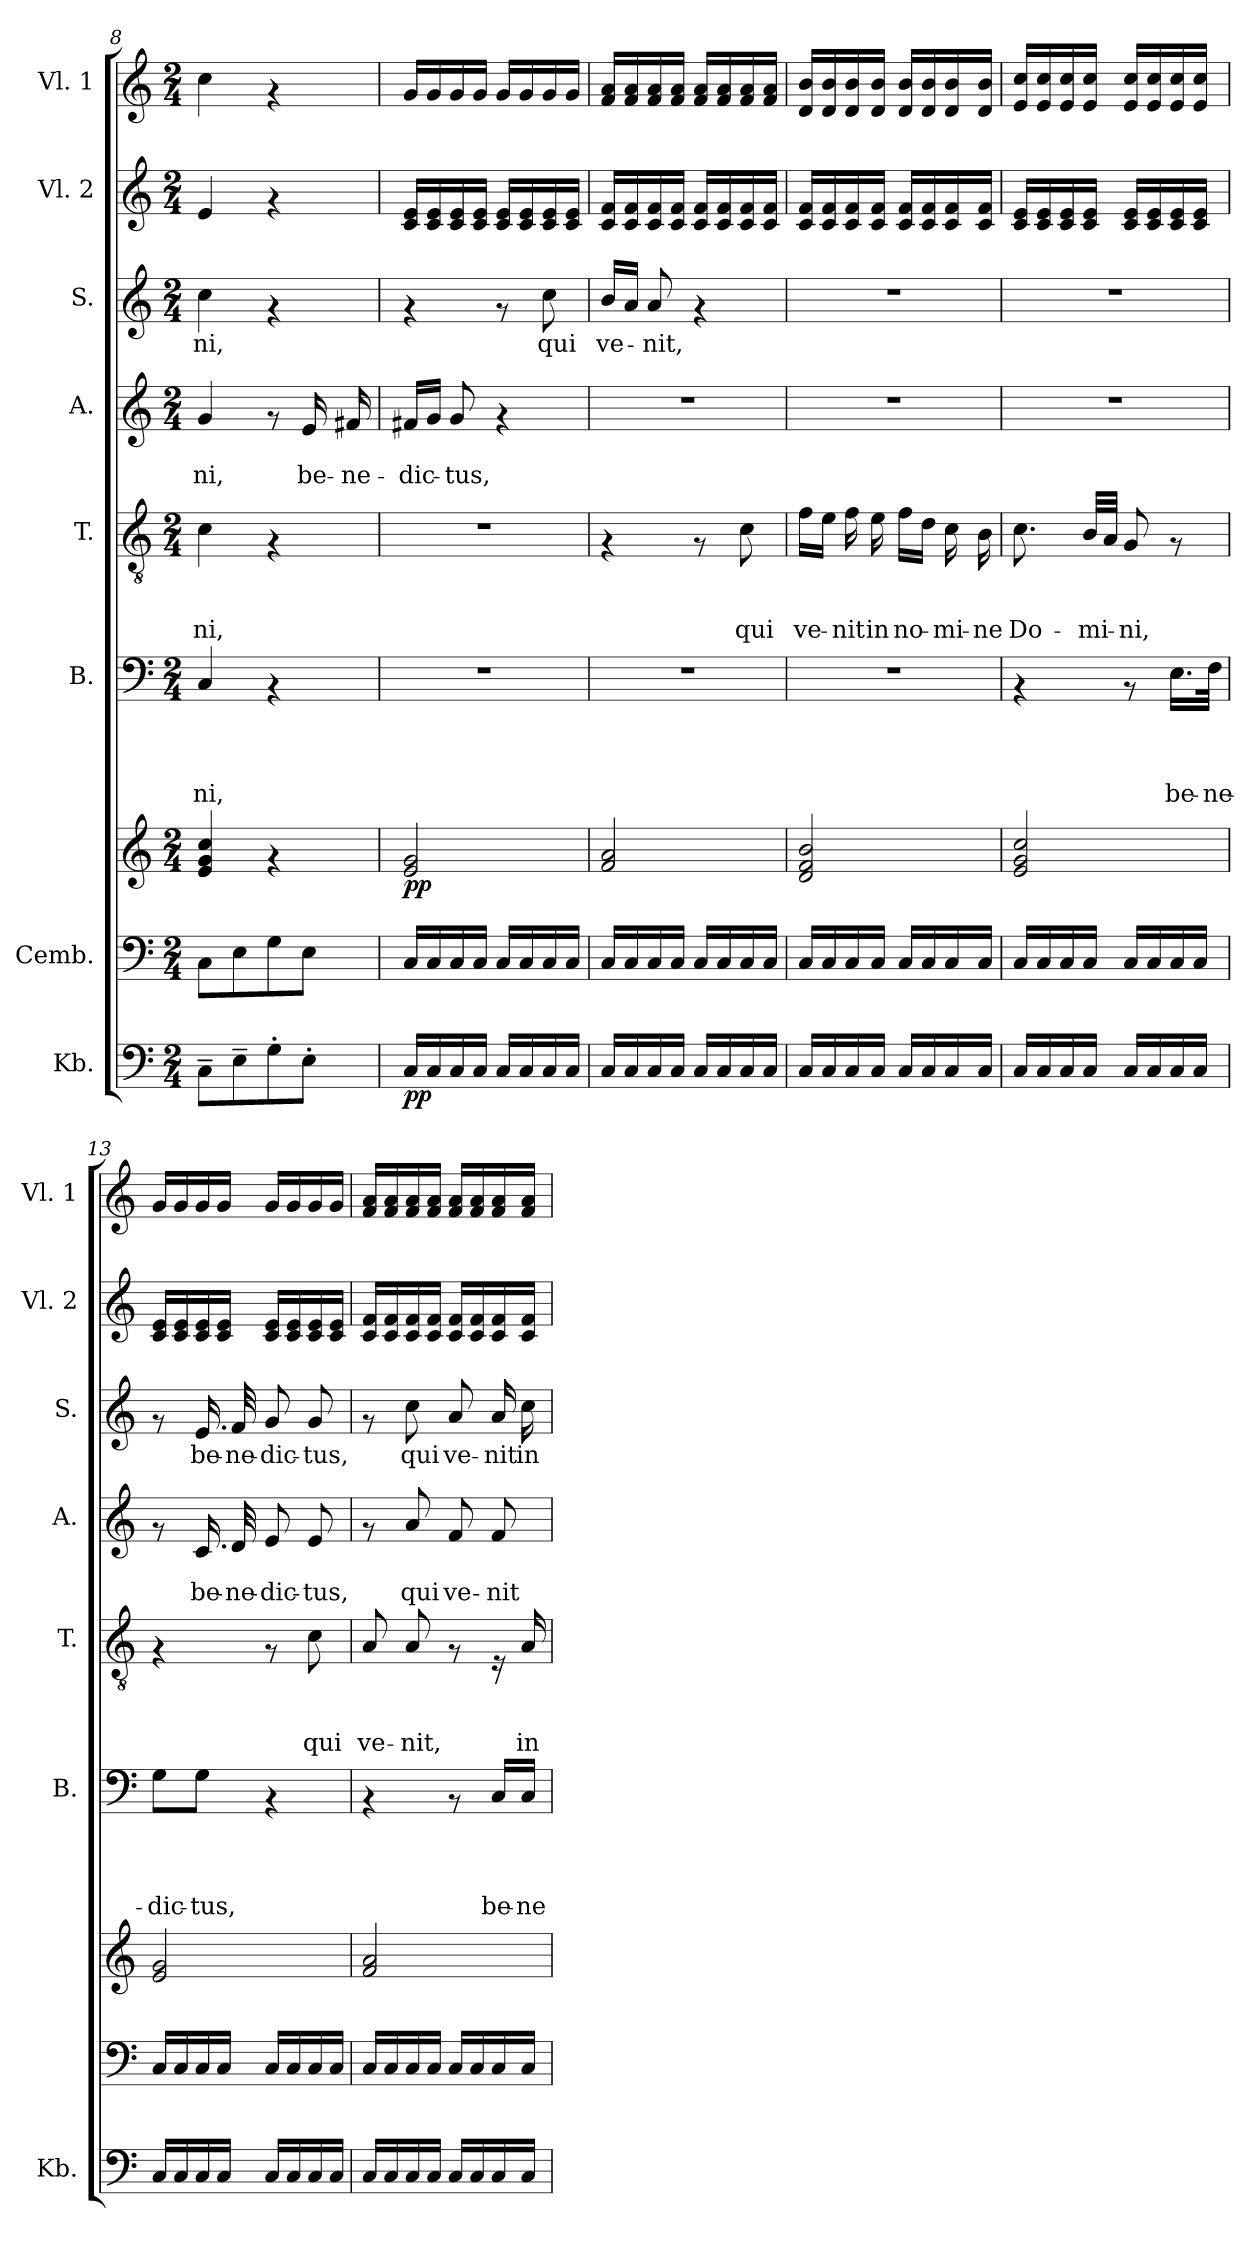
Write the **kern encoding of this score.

**kern	**dynam	**kern	**kern	**dynam	**kern	**text	**text	**text	**text	**kern	**text	**text	**text	**kern	**text	**text	**kern	**text	**kern	**kern
*part8	*part8	*part7	*part7	*part7	*part6	*part6	*part6	*part6	*part6	*part5	*part5	*part5	*part5	*part4	*part4	*part4	*part3	*part3	*part2	*part1
*staff9	*staff9	*staff8	*staff7	*staff7/8	*staff6	*staff6	*staff6	*staff6	*staff6	*staff5	*staff5	*staff5	*staff5	*staff4	*staff4	*staff4	*staff3	*staff3	*staff2	*staff1
*I"Kb.	*	*I"Cemb.	*	*	*I"B.	*	*	*	*	*I"T.	*	*	*	*I"A.	*	*	*I"S.	*	*I"Vl. 2	*I"Vl. 1
*I'Kb.	*	*	*	*	*I'B.	*	*	*	*	*I'T.	*	*	*	*I'A.	*	*	*I'S.	*	*I'Vl. 2	*I'Vl. 1
*clefF4	*	*clefF4	*clefG2	*	*clefF4	*	*	*	*	*clefGv2	*	*	*	*clefG2	*	*	*clefG2	*	*clefG2	*clefG2
*k[]	*	*k[]	*k[]	*	*k[]	*	*	*	*	*k[]	*	*	*	*k[]	*	*	*k[]	*	*k[]	*k[]
*C:	*	*C:	*C:	*	*C:	*	*	*	*	*C:	*	*	*	*C:	*	*	*C:	*	*C:	*C:
*M2/4	*	*M2/4	*M2/4	*	*M2/4	*	*	*	*	*M2/4	*	*	*	*M2/4	*	*	*M2/4	*	*M2/4	*M2/4
=8	=8	=8	=8	=8	=8	=8	=8	=8	=8	=8	=8	=8	=8	=8	=8	=8	=8	=8	=8	=8
!	!	!	!	!	!	!	!	!	!LO:LY:b	!	!	!	!LO:LY:b	!	!	!LO:LY:b	!	!LO:LY:b	!	!
8C~>\L	.	8C\L	4e/ 4g/ 4cc/	.	4C/	.	.	.	-ni,	4c\	.	.	-ni,	4g/	.	-ni,	4cc\	-ni,	4e/	4cc\
8E~>\	.	8E\	.	.	.	.	.	.	.	.	.	.	.	.	.	.	.	.	.	.
8G'>\	.	8G\	4rf	.	4rAA	.	.	.	.	4rF	.	.	.	8rf	.	.	4rf	.	4rf	4rf
!	!	!	!	!	!	!	!	!	!	!	!	!	!	!	!	!LO:LY:b	!	!	!	!
8E'>\J	.	8E\J	.	.	.	.	.	.	.	.	.	.	.	16e/	.	be-	.	.	.	.
!	!	!	!	!	!	!	!	!	!	!	!	!	!	!	!	!LO:LY:b	!	!	!	!
.	.	.	.	.	.	.	.	.	.	.	.	.	.	16f#X/	.	-ne-	.	.	.	.
=9	=9	=9	=9	=9	=9	=9	=9	=9	=9	=9	=9	=9	=9	=9	=9	=9	=9	=9	=9	=9
!	!LO:DY:b	!	!	!LO:DY:b	!	!	!	!	!	!	!	!	!	!	!	!LO:LY:b	!	!	!	!
16C/LL	pp	16C/LL	2e/ 2g/	pp	2r	.	.	.	.	2r	.	.	.	16f#X/LL	.	-dic-	4rf	.	16c/ 16e/LL	16g/LL
16C/	.	16C/	.	.	.	.	.	.	.	.	.	.	.	16g/JJ	.	.	.	.	16c/ 16e/	16g/
!	!	!	!	!	!	!	!	!	!	!	!	!	!	!	!	!LO:LY:b	!	!	!	!
16C/	.	16C/	.	.	.	.	.	.	.	.	.	.	.	8g/	.	-tus,	.	.	16c/ 16e/	16g/
16C/JJ	.	16C/JJ	.	.	.	.	.	.	.	.	.	.	.	.	.	.	.	.	16c/ 16e/JJ	16g/JJ
16C/LL	.	16C/LL	.	.	.	.	.	.	.	.	.	.	.	4rf	.	.	8rf	.	16c/ 16e/LL	16g/LL
16C/	.	16C/	.	.	.	.	.	.	.	.	.	.	.	.	.	.	.	.	16c/ 16e/	16g/
!	!	!	!	!	!	!	!	!	!	!	!	!	!	!	!	!	!	!LO:LY:b	!	!
16C/	.	16C/	.	.	.	.	.	.	.	.	.	.	.	.	.	.	8cc\	qui	16c/ 16e/	16g/
16C/JJ	.	16C/JJ	.	.	.	.	.	.	.	.	.	.	.	.	.	.	.	.	16c/ 16e/JJ	16g/JJ
=10	=10	=10	=10	=10	=10	=10	=10	=10	=10	=10	=10	=10	=10	=10	=10	=10	=10	=10	=10	=10
!	!	!	!	!	!	!	!	!	!	!	!	!	!	!	!	!	!	!LO:LY:b	!	!
16C/LL	.	16C/LL	2f/ 2a/	.	2r	.	.	.	.	4rF	.	.	.	2r	.	.	16b/LL	ve-	16c/ 16f/LL	16f/ 16a/LL
16C/	.	16C/	.	.	.	.	.	.	.	.	.	.	.	.	.	.	16a/JJ	.	16c/ 16f/	16f/ 16a/
!	!	!	!	!	!	!	!	!	!	!	!	!	!	!	!	!	!	!LO:LY:b	!	!
16C/	.	16C/	.	.	.	.	.	.	.	.	.	.	.	.	.	.	8a/	-nit,	16c/ 16f/	16f/ 16a/
16C/JJ	.	16C/JJ	.	.	.	.	.	.	.	.	.	.	.	.	.	.	.	.	16c/ 16f/JJ	16f/ 16a/JJ
16C/LL	.	16C/LL	.	.	.	.	.	.	.	8rF	.	.	.	.	.	.	4rf	.	16c/ 16f/LL	16f/ 16a/LL
16C/	.	16C/	.	.	.	.	.	.	.	.	.	.	.	.	.	.	.	.	16c/ 16f/	16f/ 16a/
!	!	!	!	!	!	!	!	!	!	!	!	!	!LO:LY:b	!	!	!	!	!	!	!
16C/	.	16C/	.	.	.	.	.	.	.	8c\	.	.	qui	.	.	.	.	.	16c/ 16f/	16f/ 16a/
16C/JJ	.	16C/JJ	.	.	.	.	.	.	.	.	.	.	.	.	.	.	.	.	16c/ 16f/JJ	16f/ 16a/JJ
!!LO:PB:g=z
=11	=11	=11	=11	=11	=11	=11	=11	=11	=11	=11	=11	=11	=11	=11	=11	=11	=11	=11	=11	=11
!	!	!	!	!	!	!	!	!	!	!	!	!	!LO:LY:b	!	!	!	!	!	!	!
16C/LL	.	16C/LL	2d/ 2f/ 2b/	.	2r	.	.	.	.	16f\LL	.	.	ve-	2r	.	.	2r	.	16c/ 16f/LL	16d/ 16b/LL
16C/	.	16C/	.	.	.	.	.	.	.	16e\JJ	.	.	.	.	.	.	.	.	16c/ 16f/	16d/ 16b/
!	!	!	!	!	!	!	!	!	!	!	!	!	!LO:LY:b	!	!	!	!	!	!	!
16C/	.	16C/	.	.	.	.	.	.	.	16f\	.	.	-nit	.	.	.	.	.	16c/ 16f/	16d/ 16b/
!	!	!	!	!	!	!	!	!	!	!	!	!	!LO:LY:b	!	!	!	!	!	!	!
16C/JJ	.	16C/JJ	.	.	.	.	.	.	.	16e\	.	.	in	.	.	.	.	.	16c/ 16f/JJ	16d/ 16b/JJ
!	!	!	!	!	!	!	!	!	!	!	!	!	!LO:LY:b	!	!	!	!	!	!	!
16C/LL	.	16C/LL	.	.	.	.	.	.	.	16f\LL	.	.	no-	.	.	.	.	.	16c/ 16f/LL	16d/ 16b/LL
16C/	.	16C/	.	.	.	.	.	.	.	16d\JJ	.	.	.	.	.	.	.	.	16c/ 16f/	16d/ 16b/
!	!	!	!	!	!	!	!	!	!	!	!	!	!LO:LY:b	!	!	!	!	!	!	!
16C/	.	16C/	.	.	.	.	.	.	.	16c\	.	.	-mi-	.	.	.	.	.	16c/ 16f/	16d/ 16b/
!	!	!	!	!	!	!	!	!	!	!	!	!	!LO:LY:b	!	!	!	!	!	!	!
16C/JJ	.	16C/JJ	.	.	.	.	.	.	.	16B\	.	.	-ne	.	.	.	.	.	16c/ 16f/JJ	16d/ 16b/JJ
=12	=12	=12	=12	=12	=12	=12	=12	=12	=12	=12	=12	=12	=12	=12	=12	=12	=12	=12	=12	=12
!	!	!	!	!	!	!	!	!	!	!	!	!	!LO:LY:b	!	!	!	!	!	!	!
16C/LL	.	16C/LL	2e/ 2g/ 2cc/	.	4rAA	.	.	.	.	8.c\	.	.	Do-	2r	.	.	2r	.	16c/ 16e/LL	16e/ 16cc/LL
16C/	.	16C/	.	.	.	.	.	.	.	.	.	.	.	.	.	.	.	.	16c/ 16e/	16e/ 16cc/
16C/	.	16C/	.	.	.	.	.	.	.	.	.	.	.	.	.	.	.	.	16c/ 16e/	16e/ 16cc/
!	!	!	!	!	!	!	!	!	!	!	!	!	!LO:LY:b	!	!	!	!	!	!	!
16C/JJ	.	16C/JJ	.	.	.	.	.	.	.	32B/LLL	.	.	-mi-	.	.	.	.	.	16c/ 16e/JJ	16e/ 16cc/JJ
.	.	.	.	.	.	.	.	.	.	32A/JJJ	.	.	.	.	.	.	.	.	.	.
!	!	!	!	!	!	!	!	!	!	!	!	!	!LO:LY:b	!	!	!	!	!	!	!
16C/LL	.	16C/LL	.	.	8rAA	.	.	.	.	8G/	.	.	-ni,	.	.	.	.	.	16c/ 16e/LL	16e/ 16cc/LL
16C/	.	16C/	.	.	.	.	.	.	.	.	.	.	.	.	.	.	.	.	16c/ 16e/	16e/ 16cc/
!	!	!	!	!	!	!	!	!	!LO:LY:b	!	!	!	!	!	!	!	!	!	!	!
16C/	.	16C/	.	.	16.E\LL	.	.	.	be-	8rF	.	.	.	.	.	.	.	.	16c/ 16e/	16e/ 16cc/
16C/JJ	.	16C/JJ	.	.	.	.	.	.	.	.	.	.	.	.	.	.	.	.	16c/ 16e/JJ	16e/ 16cc/JJ
!	!	!	!	!	!	!	!	!	!LO:LY:b	!	!	!	!	!	!	!	!	!	!	!
.	.	.	.	.	32F\JJk	.	.	.	-ne-	.	.	.	.	.	.	.	.	.	.	.
=13	=13	=13	=13	=13	=13	=13	=13	=13	=13	=13	=13	=13	=13	=13	=13	=13	=13	=13	=13	=13
!	!	!	!	!	!	!	!	!	!LO:LY:b	!	!	!	!	!	!	!	!	!	!	!
16C/LL	.	16C/LL	2e/ 2g/	.	8G\L	.	.	.	-dic-	4rF	.	.	.	8rf	.	.	8rf	.	16c/ 16e/LL	16g/LL
16C/	.	16C/	.	.	.	.	.	.	.	.	.	.	.	.	.	.	.	.	16c/ 16e/	16g/
!	!	!	!	!	!	!	!	!	!LO:LY:b	!	!	!	!	!	!	!LO:LY:b	!	!LO:LY:b	!	!
16C/	.	16C/	.	.	8G\J	.	.	.	-tus,	.	.	.	.	16.c/	.	be-	16.e/	be-	16c/ 16e/	16g/
16C/JJ	.	16C/JJ	.	.	.	.	.	.	.	.	.	.	.	.	.	.	.	.	16c/ 16e/JJ	16g/JJ
!	!	!	!	!	!	!	!	!	!	!	!	!	!	!	!	!LO:LY:b	!	!LO:LY:b	!	!
.	.	.	.	.	.	.	.	.	.	.	.	.	.	32d/	.	-ne-	32f/	-ne-	.	.
!	!	!	!	!	!	!	!	!	!	!	!	!	!	!	!	!LO:LY:b	!	!LO:LY:b	!	!
16C/LL	.	16C/LL	.	.	4rAA	.	.	.	.	8rF	.	.	.	8e/	.	-dic-	8g/	-dic-	16c/ 16e/LL	16g/LL
16C/	.	16C/	.	.	.	.	.	.	.	.	.	.	.	.	.	.	.	.	16c/ 16e/	16g/
!	!	!	!	!	!	!	!	!	!	!	!	!	!LO:LY:b	!	!	!LO:LY:b	!	!LO:LY:b	!	!
16C/	.	16C/	.	.	.	.	.	.	.	8c\	.	.	qui	8e/	.	-tus,	8g/	-tus,	16c/ 16e/	16g/
16C/JJ	.	16C/JJ	.	.	.	.	.	.	.	.	.	.	.	.	.	.	.	.	16c/ 16e/JJ	16g/JJ
=14	=14	=14	=14	=14	=14	=14	=14	=14	=14	=14	=14	=14	=14	=14	=14	=14	=14	=14	=14	=14
!	!	!	!	!	!	!	!	!	!	!	!	!	!LO:LY:b	!	!	!	!	!	!	!
16C/LL	.	16C/LL	2f/ 2a/	.	4rAA	.	.	.	.	8A/	.	.	ve-	8rf	.	.	8rf	.	16c/ 16f/LL	16f/ 16a/LL
16C/	.	16C/	.	.	.	.	.	.	.	.	.	.	.	.	.	.	.	.	16c/ 16f/	16f/ 16a/
!	!	!	!	!	!	!	!	!	!	!	!	!	!LO:LY:b	!	!	!LO:LY:b	!	!LO:LY:b	!	!
16C/	.	16C/	.	.	.	.	.	.	.	8A/	.	.	-nit,	8a/	.	qui	8cc\	qui	16c/ 16f/	16f/ 16a/
16C/JJ	.	16C/JJ	.	.	.	.	.	.	.	.	.	.	.	.	.	.	.	.	16c/ 16f/JJ	16f/ 16a/JJ
!	!	!	!	!	!	!	!	!	!	!	!	!	!	!	!	!LO:LY:b	!	!LO:LY:b	!	!
16C/LL	.	16C/LL	.	.	8rAA	.	.	.	.	8rF	.	.	.	8f/	.	ve-	8a/	ve-	16c/ 16f/LL	16f/ 16a/LL
16C/	.	16C/	.	.	.	.	.	.	.	.	.	.	.	.	.	.	.	.	16c/ 16f/	16f/ 16a/
!	!	!	!	!	!	!	!	!	!LO:LY:b	!	!	!	!	!	!	!LO:LY:b	!	!LO:LY:b	!	!
16C/	.	16C/	.	.	16C/LL	.	.	.	be-	16rE	.	.	.	8f/	.	-nit	16a/	-nit	16c/ 16f/	16f/ 16a/
!	!	!	!	!	!	!	!	!	!LO:LY:b	!	!	!	!LO:LY:b	!	!	!	!	!LO:LY:b	!	!
16C/JJ	.	16C/JJ	.	.	16C/JJ	.	.	.	-ne-	16A/	.	.	in	.	.	.	16cc\	in	16c/ 16f/JJ	16f/ 16a/JJ
=	=	=	=	=	=	=	=	=	=	=	=	=	=	=	=	=	=	=	=	=
*-	*-	*-	*-	*-	*-	*-	*-	*-	*-	*-	*-	*-	*-	*-	*-	*-	*-	*-	*-	*-
